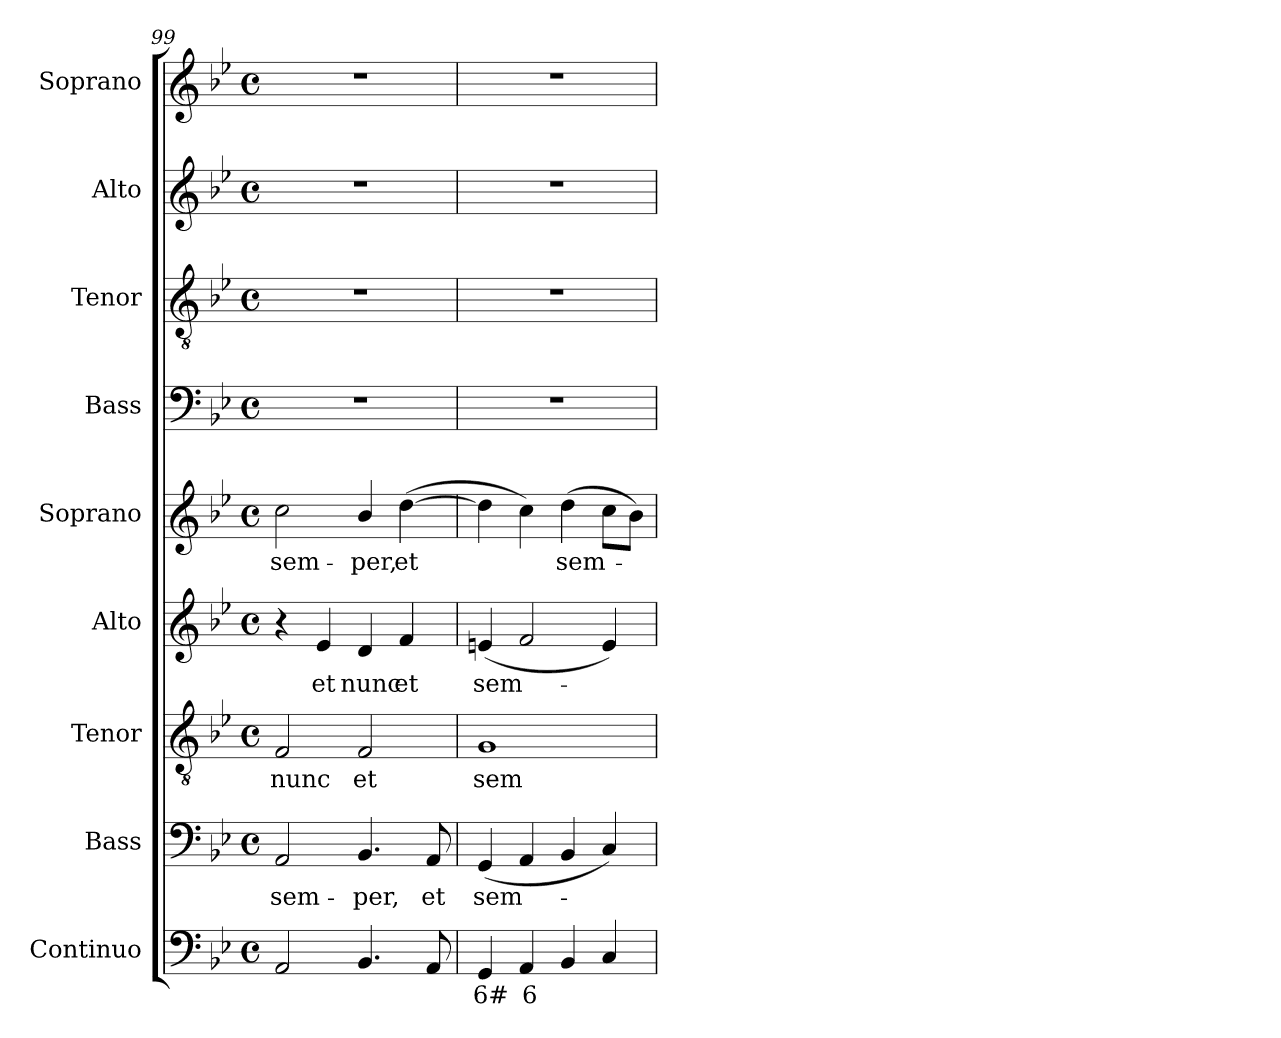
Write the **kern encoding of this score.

**kern	**text	**kern	**text	**kern	**text	**kern	**text	**kern	**text	**kern	**kern	**kern	**kern
*part9	*part9	*part8	*part8	*part7	*part7	*part6	*part6	*part5	*part5	*part4	*part3	*part2	*part1
*staff9	*staff9	*staff8	*staff8	*staff7	*staff7	*staff6	*staff6	*staff5	*staff5	*staff4	*staff3	*staff2	*staff1
*I"Continuo	*	*I"Bass	*	*I"Tenor	*	*I"Alto	*	*I"Soprano	*	*I"Bass	*I"Tenor	*I"Alto	*I"Soprano
*	*	*I'B.	*	*I'T.	*	*I'A.	*	*I'S.	*	*I'B.	*I'T.	*I'A.	*I'S.
*clefF4	*	*clefF4	*	*clefGv2	*	*clefG2	*	*clefG2	*	*clefF4	*clefGv2	*clefG2	*clefG2
*	*	*	*	*ITrd7c12	*	*	*	*	*	*	*ITrd7c12	*	*
*k[b-e-]	*	*k[b-e-]	*	*k[b-e-]	*	*k[b-e-]	*	*k[b-e-]	*	*k[b-e-]	*k[b-e-]	*k[b-e-]	*k[b-e-]
*B-:	*	*B-:	*	*B-:	*	*B-:	*	*B-:	*	*B-:	*B-:	*B-:	*B-:
*M4/4	*	*M4/4	*	*M4/4	*	*M4/4	*	*M4/4	*	*M4/4	*M4/4	*M4/4	*M4/4
*met(c)	*	*met(c)	*	*met(c)	*	*met(c)	*	*met(c)	*	*met(c)	*met(c)	*met(c)	*met(c)
=99	=99	=99	=99	=99	=99	=99	=99	=99	=99	=99	=99	=99	=99
!	!	!	!LO:LY:b:color=#000000	!	!	!	!	!	!	!	!	!	!
!	!	!	!	!	!LO:LY:b:color=#000000	!	!	!	!	!	!	!	!
!	!	!	!	!	!	!	!	!	!LO:LY:b:color=#000000	!	!	!	!
2AAi/	.	2AAi/	sem-	2FFi/	nunc	4r	.	2cci\	sem-	1r	1r	1r	1r
!	!	!	!	!	!	!	!LO:LY:b:color=#000000	!	!	!	!	!	!
.	.	.	.	.	.	4e-i/	et	.	.	.	.	.	.
!	!	!	!LO:LY:b:color=#000000	!	!	!	!	!	!	!	!	!	!
!	!	!	!	!	!LO:LY:b:color=#000000	!	!	!	!	!	!	!	!
!	!	!	!	!	!	!	!LO:LY:b:color=#000000	!	!	!	!	!	!
!	!	!	!	!	!	!	!	!	!LO:LY:b:color=#000000	!	!	!	!
4.BB-i/	.	4.BB-i/	-per,	2FFi/	et	4di/	nunc	4b-i/	-per,	.	.	.	.
!	!	!	!	!	!	!	!LO:LY:b:color=#000000	!	!	!	!	!	!
!	!	!	!	!	!	!	!	!	!LO:LY:b:color=#000000	!	!	!	!
.	.	.	.	.	.	4fi/	et	([4ddi\	et	.	.	.	.
!	!	!	!LO:LY:b:color=#000000	!	!	!	!	!	!	!	!	!	!
8AAi/	.	8AAi/	et	.	.	.	.	.	.	.	.	.	.
=100	=100	=100	=100	=100	=100	=100	=100	=100	=100	=100	=100	=100	=100
!	!LO:LY:b:color=#000000	!	!	!	!	!	!	!	!	!	!	!	!
!	!	!	!LO:LY:b:color=#000000	!	!	!	!	!	!	!	!	!	!
!	!	!	!	!	!LO:LY:b:color=#000000	!	!	!	!	!	!	!	!
!	!	!	!	!	!	!	!LO:LY:b:color=#000000	!	!	!	!	!	!
4GGi/	6#	(4GGi/	sem-	1GGi	sem-	(4eni/	sem-	4ddi\]	.	1r	1r	1r	1r
!	!LO:LY:b:color=#000000	!	!	!	!	!	!	!	!	!	!	!	!
4AAi/	6	4AAi/	.	.	.	2fi/	.	4cci\)	.	.	.	.	.
!	!	!	!	!	!	!	!	!	!LO:LY:b:color=#000000	!	!	!	!
4BB-i/	.	4BB-i/	.	.	.	.	.	(4ddi\	sem-	.	.	.	.
4Ci/	.	4Ci/)	.	.	.	4ei/)	.	8cci\L	.	.	.	.	.
.	.	.	.	.	.	.	.	8b-i\J)	.	.	.	.	.
=	=	=	=	=	=	=	=	=	=	=	=	=	=
*-	*-	*-	*-	*-	*-	*-	*-	*-	*-	*-	*-	*-	*-
